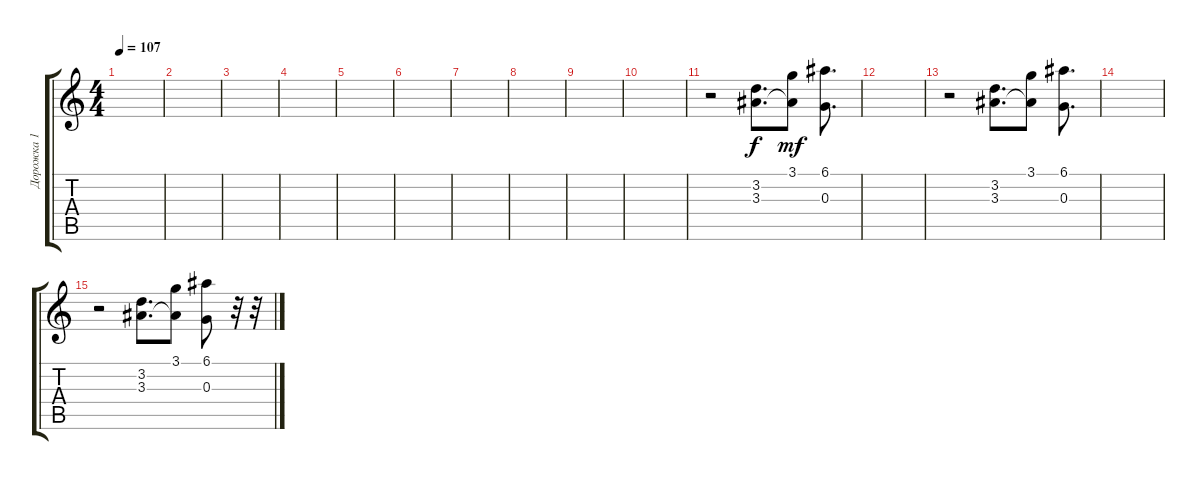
\track ("Дорожка 1" "Дорожка 1") {instrument acousticguitarsteel}
\staff {score tabs}
\tuning (E4 B3 G3 D3 A2 E2) {hide}
\ts (4 4)
\tempo 107
\clef g2
\ks c
|
|
|
|
|
|
|
|
|
|
r.2 (3.2 3.3).8{d dy f} (3.1 3.3{t}).8{dy mf} (6.1 0.3).8{d} |
|
r.2 (3.2 3.3).8{d} (3.1 3.3{t}).8 (6.1 0.3).8{d} |
|
r.2 (3.2 3.3).8{d} (3.1 3.3{t}).8 (6.1 0.3).8 r.32 r.32{instrument fx1rain}
